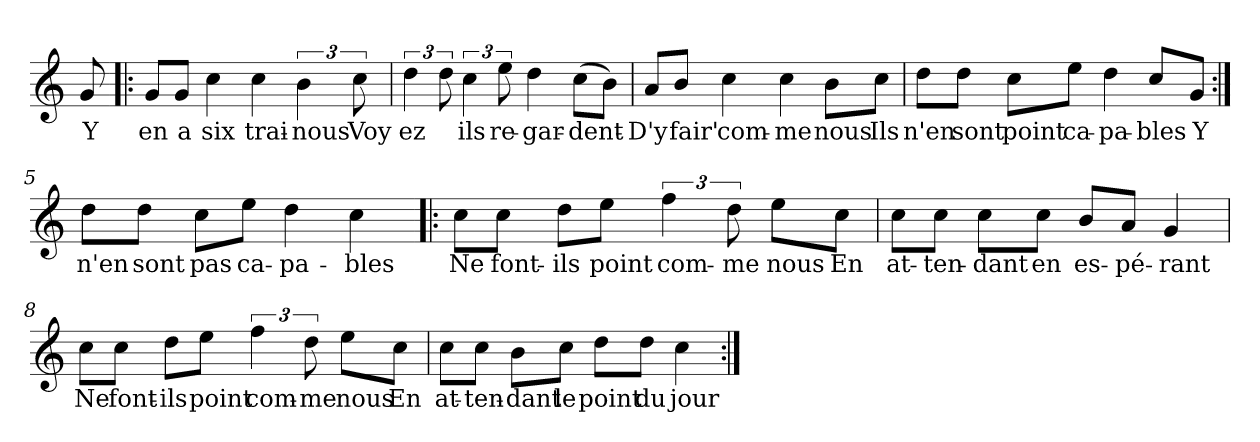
**kern	**text
*part1	*part1
*staff1	*staff1
*clefG2	*
*k[]	*
*C:	*
=	=
!	!LO:LY:b
8g/	Y
=1!|:	=1!|:
!	!LO:LY:b
8g/L	en
!	!LO:LY:b
8g/J	a
!	!LO:LY:b
4cc\	six
!	!LO:LY:b
4cc\	trai-
!	!LO:LY:b
6b\	-nous
!	!LO:LY:b
12cc\	Voy
=2	=2
!	!LO:LY:b
6dd\	ez
12dd\	.
!	!LO:LY:b
6cc\	ils
!	!LO:LY:b
12ee\	re-
!	!LO:LY:b
4dd\	-gar-
!	!LO:LY:b
(>8cc\L	-dent-
8b\J)	.
!!LO:LB:g=z
=3	=3
!	!LO:LY:b
8a/L	-D'y
!	!LO:LY:b
8b/J	fair'
!	!LO:LY:b
4cc\	com-
!	!LO:LY:b
4cc\	-me
!	!LO:LY:b
8b\L	nous
!	!LO:LY:b
8cc\J	Ils
=4	=4
!	!LO:LY:b
8dd\L	n'en
!	!LO:LY:b
8dd\J	sont
!	!LO:LY:b
8cc\L	point
!	!LO:LY:b
8ee\J	ca-
!	!LO:LY:b
4dd\	-pa-
!	!LO:LY:b
8cc/L	-bles
!	!LO:LY:b
8g/J	Y
=5:|!	=5:|!
!	!LO:LY:b
8dd\L	n'en
!	!LO:LY:b
8dd\J	sont
!	!LO:LY:b
8cc\L	pas
!	!LO:LY:b
8ee\J	ca-
!	!LO:LY:b
4dd\	-pa-
!	!LO:LY:b
4cc\	-bles
!!LO:LB:g=z
=6!|:	=6!|:
!	!LO:LY:b
8cc\L	Ne
!	!LO:LY:b
8cc\J	font-
!	!LO:LY:b
8dd\L	-ils
!	!LO:LY:b
8ee\J	point
!	!LO:LY:b
6ff\	com-
!	!LO:LY:b
12dd\	-me
!	!LO:LY:b
8ee\L	nous
!	!LO:LY:b
8cc\J	En
=7	=7
!	!LO:LY:b
8cc\L	at-
!	!LO:LY:b
8cc\J	-ten-
!	!LO:LY:b
8cc\L	-dant
!	!LO:LY:b
8cc\J	en
!	!LO:LY:b
8b/L	es-
!	!LO:LY:b
8a/J	-pé-
!	!LO:LY:b
4g/	-rant
!!LO:LB:g=z
=8	=8
!	!LO:LY:b
8cc\L	Ne
!	!LO:LY:b
8cc\J	font-
!	!LO:LY:b
8dd\L	-ils
!	!LO:LY:b
8ee\J	point
!	!LO:LY:b
6ff\	com-
!	!LO:LY:b
12dd\	-me
!	!LO:LY:b
8ee\L	nous
!	!LO:LY:b
8cc\J	En
=9	=9
!	!LO:LY:b
8cc\L	at-
!	!LO:LY:b
8cc\J	-ten-
!	!LO:LY:b
8b\L	-dant
!	!LO:LY:b
8cc\J	le
!	!LO:LY:b
8dd\L	point
!	!LO:LY:b
8dd\J	du
!	!LO:LY:b
4cc\	jour
=:|!	=:|!
*-	*-
